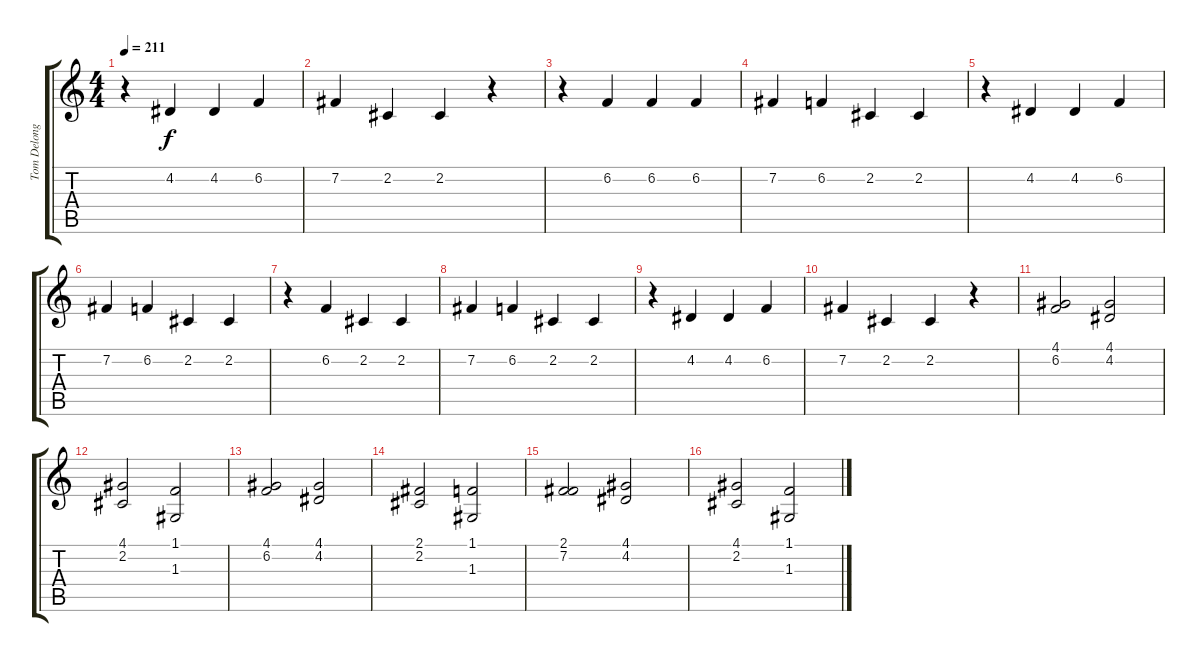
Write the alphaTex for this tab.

\track ("Tom Delonge (Vocals)" "Tom Delong") {instrument tenorsax}
\staff {score tabs}
\tuning (E4 B3 G3 D3 A2 E2) {hide}
\ts (4 4)
\tempo 211
\clef g2
\ks c
r.4{dy f} 4.2.4 4.2.4 6.2.4 |
7.2.4 2.2.4 2.2.4 r.4 |
r.4 6.2.4 6.2.4 6.2.4 |
7.2.4 6.2.4 2.2.4 2.2.4 |
r.4 4.2.4 4.2.4 6.2.4 |
7.2.4 6.2.4 2.2.4 2.2.4 |
r.4 6.2.4 2.2.4 2.2.4 |
7.2.4 6.2.4 2.2.4 2.2.4 |
r.4 4.2.4 4.2.4 6.2.4 |
7.2.4 2.2.4 2.2.4 r.4 |
(4.1 6.2).2 (4.1 4.2).2 |
(4.1 2.2).2 (1.1 1.3).2 |
(4.1 6.2).2 (4.1 4.2).2 |
(2.1 2.2).2 (1.1 1.3).2 |
(2.1 7.2).2 (4.1 4.2).2 |
(4.1 2.2).2 (1.1 1.3).2
